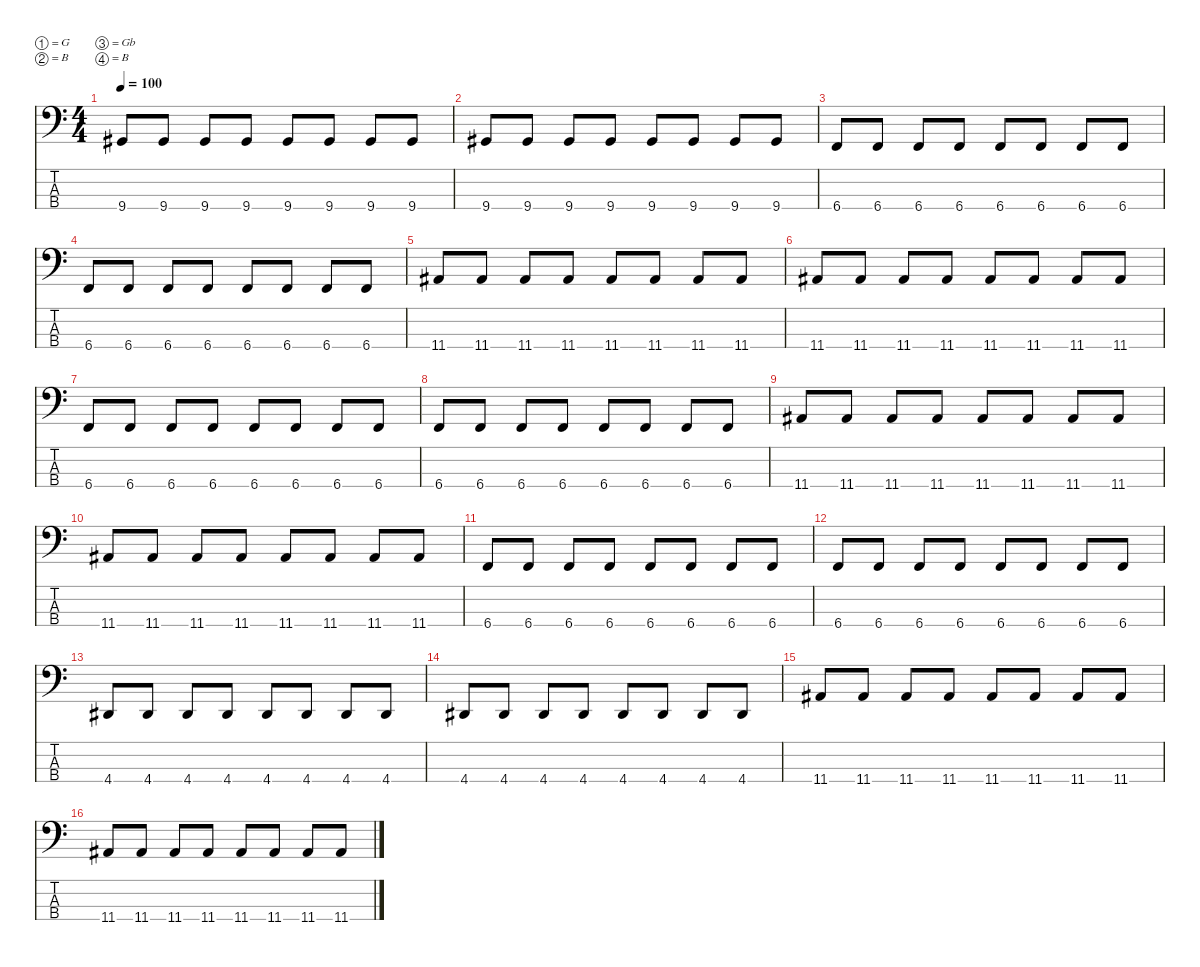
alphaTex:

\defaultSystemsLayout 4
\hideDynamics
\bracketExtendMode nobrackets
\singleTrackTrackNamePolicy hidden
\multiTrackTrackNamePolicy hidden
\firstSystemTrackNameMode fullname
\otherSystemsTrackNameOrientation horizontal
\track ("Electric Bass" "el.bs.") {instrument electricbassfinger}
\staff {score tabs}
\tuning (G2 B1 Gb1 B0)
\ts (4 4)
\tempo 100
\clef f4
\ks c
9.4{acc #}.8{dy mf beam Up} 9.4{acc #}.8{beam Up} 9.4{acc #}.8{beam Up} 9.4{acc #}.8{beam Up} 9.4{acc #}.8{beam Up} 9.4{acc #}.8{beam Up} 9.4{acc #}.8{beam Up} 9.4{acc #}.8{beam Up} |
9.4{acc #}.8{beam Up} 9.4{acc #}.8{beam Up} 9.4{acc #}.8{beam Up} 9.4{acc #}.8{beam Up} 9.4{acc #}.8{beam Up} 9.4{acc #}.8{beam Up} 9.4{acc #}.8{beam Up} 9.4{acc #}.8{beam Up} |
6.4.8{beam Up} 6.4.8{beam Up} 6.4.8{beam Up} 6.4.8{beam Up} 6.4.8{beam Up} 6.4.8{beam Up} 6.4.8{beam Up} 6.4.8{beam Up} |
6.4.8{beam Up} 6.4.8{beam Up} 6.4.8{beam Up} 6.4.8{beam Up} 6.4.8{beam Up} 6.4.8{beam Up} 6.4.8{beam Up} 6.4.8{beam Up} |
11.4{acc #}.8{beam Up} 11.4{acc #}.8{beam Up} 11.4{acc #}.8{beam Up} 11.4{acc #}.8{beam Up} 11.4{acc #}.8{beam Up} 11.4{acc #}.8{beam Up} 11.4{acc #}.8{beam Up} 11.4{acc #}.8{beam Up} |
11.4{acc #}.8{beam Up} 11.4{acc #}.8{beam Up} 11.4{acc #}.8{beam Up} 11.4{acc #}.8{beam Up} 11.4{acc #}.8{beam Up} 11.4{acc #}.8{beam Up} 11.4{acc #}.8{beam Up} 11.4{acc #}.8{beam Up} |
6.4.8{beam Up} 6.4.8{beam Up} 6.4.8{beam Up} 6.4.8{beam Up} 6.4.8{beam Up} 6.4.8{beam Up} 6.4.8{beam Up} 6.4.8{beam Up} |
6.4.8{beam Up} 6.4.8{beam Up} 6.4.8{beam Up} 6.4.8{beam Up} 6.4.8{beam Up} 6.4.8{beam Up} 6.4.8{beam Up} 6.4.8{beam Up} |
11.4{acc #}.8{beam Up} 11.4{acc #}.8{beam Up} 11.4{acc #}.8{beam Up} 11.4{acc #}.8{beam Up} 11.4{acc #}.8{beam Up} 11.4{acc #}.8{beam Up} 11.4{acc #}.8{beam Up} 11.4{acc #}.8{beam Up} |
11.4{acc #}.8{beam Up} 11.4{acc #}.8{beam Up} 11.4{acc #}.8{beam Up} 11.4{acc #}.8{beam Up} 11.4{acc #}.8{beam Up} 11.4{acc #}.8{beam Up} 11.4{acc #}.8{beam Up} 11.4{acc #}.8{beam Up} |
6.4.8{beam Up} 6.4.8{beam Up} 6.4.8{beam Up} 6.4.8{beam Up} 6.4.8{beam Up} 6.4.8{beam Up} 6.4.8{beam Up} 6.4.8{beam Up} |
6.4.8{beam Up} 6.4.8{beam Up} 6.4.8{beam Up} 6.4.8{beam Up} 6.4.8{beam Up} 6.4.8{beam Up} 6.4.8{beam Up} 6.4.8{beam Up} |
4.4{acc #}.8{beam Up} 4.4{acc #}.8{beam Up} 4.4{acc #}.8{beam Up} 4.4{acc #}.8{beam Up} 4.4{acc #}.8{beam Up} 4.4{acc #}.8{beam Up} 4.4{acc #}.8{beam Up} 4.4{acc #}.8{beam Up} |
4.4{acc #}.8{beam Up} 4.4{acc #}.8{beam Up} 4.4{acc #}.8{beam Up} 4.4{acc #}.8{beam Up} 4.4{acc #}.8{beam Up} 4.4{acc #}.8{beam Up} 4.4{acc #}.8{beam Up} 4.4{acc #}.8{beam Up} |
11.4{acc #}.8{beam Up} 11.4{acc #}.8{beam Up} 11.4{acc #}.8{beam Up} 11.4{acc #}.8{beam Up} 11.4{acc #}.8{beam Up} 11.4{acc #}.8{beam Up} 11.4{acc #}.8{beam Up} 11.4{acc #}.8{beam Up} |
11.4{acc #}.8{beam Up} 11.4{acc #}.8{beam Up} 11.4{acc #}.8{beam Up} 11.4{acc #}.8{beam Up} 11.4{acc #}.8{beam Up} 11.4{acc #}.8{beam Up} 11.4{acc #}.8{beam Up} 11.4{acc #}.8{beam Up}
